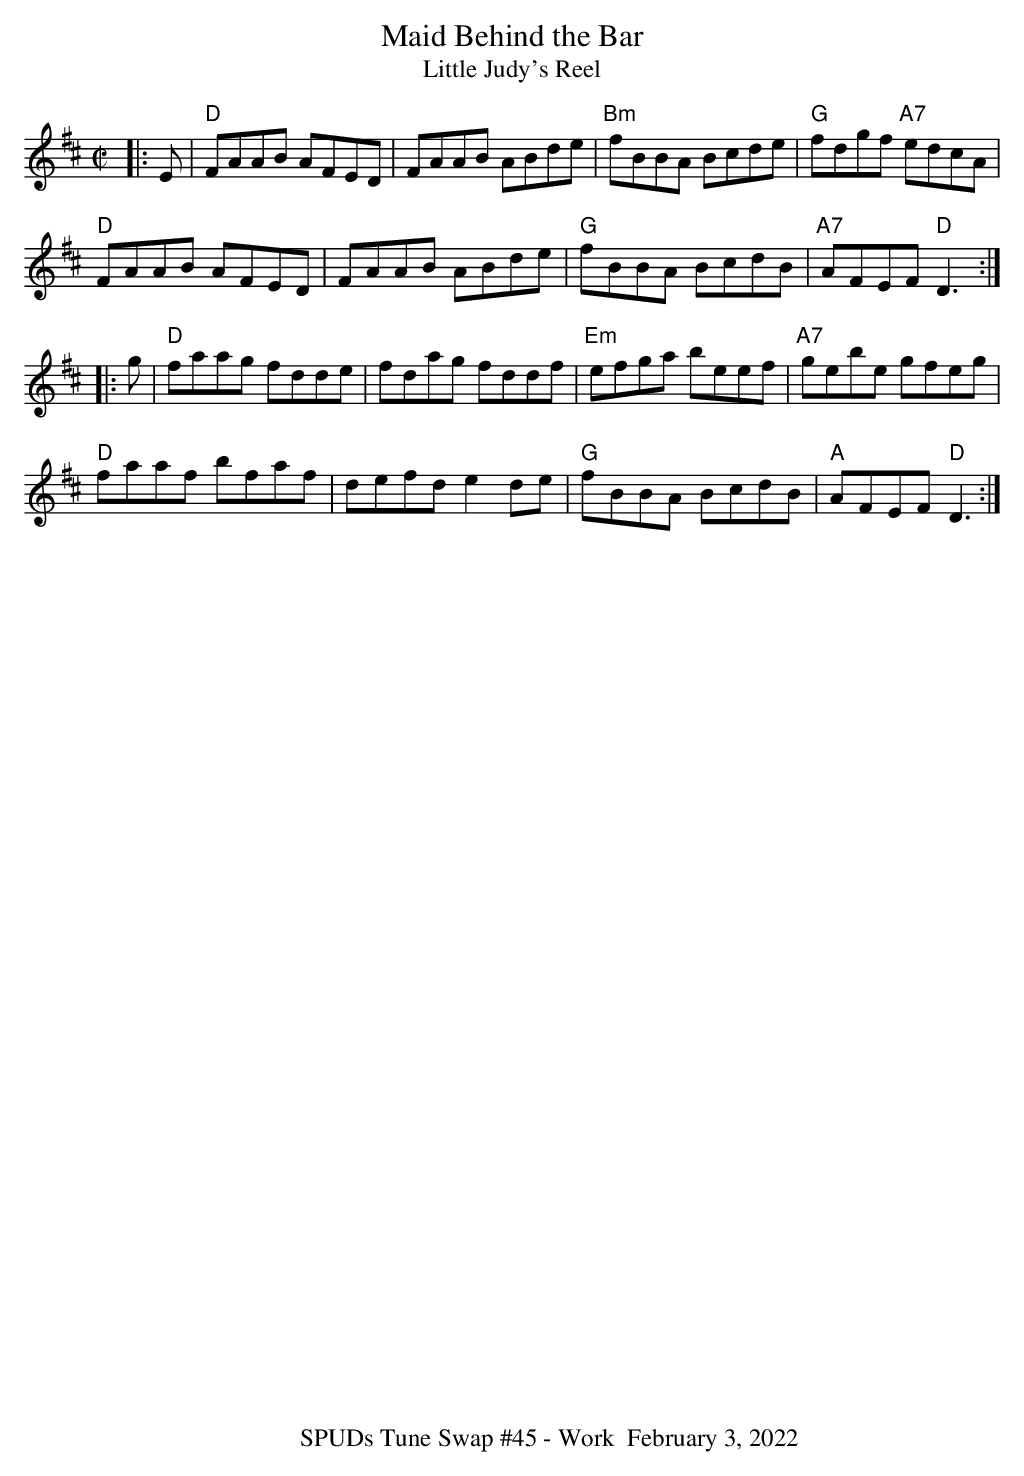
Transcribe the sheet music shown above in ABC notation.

X:1
T: Maid Behind the Bar
T:Little Judy's Reel
M: C|
K: D
|:E|"D"FAAB AFED| FAAB ABde| "Bm"fBBA Bcde| "G"fdgf "A7"edcA|
"D"FAAB AFED| FAAB ABde| "G"fBBA BcdB| "A7"AFEF "D"D3 :|
|:g|"D"faag fdde| fdag fddf| "Em"efga beef| "A7"gebe gfeg|
"D"faaf bfaf| defd e2de| "G"fBBA BcdB| "A"AFEF "D"D3 :|
